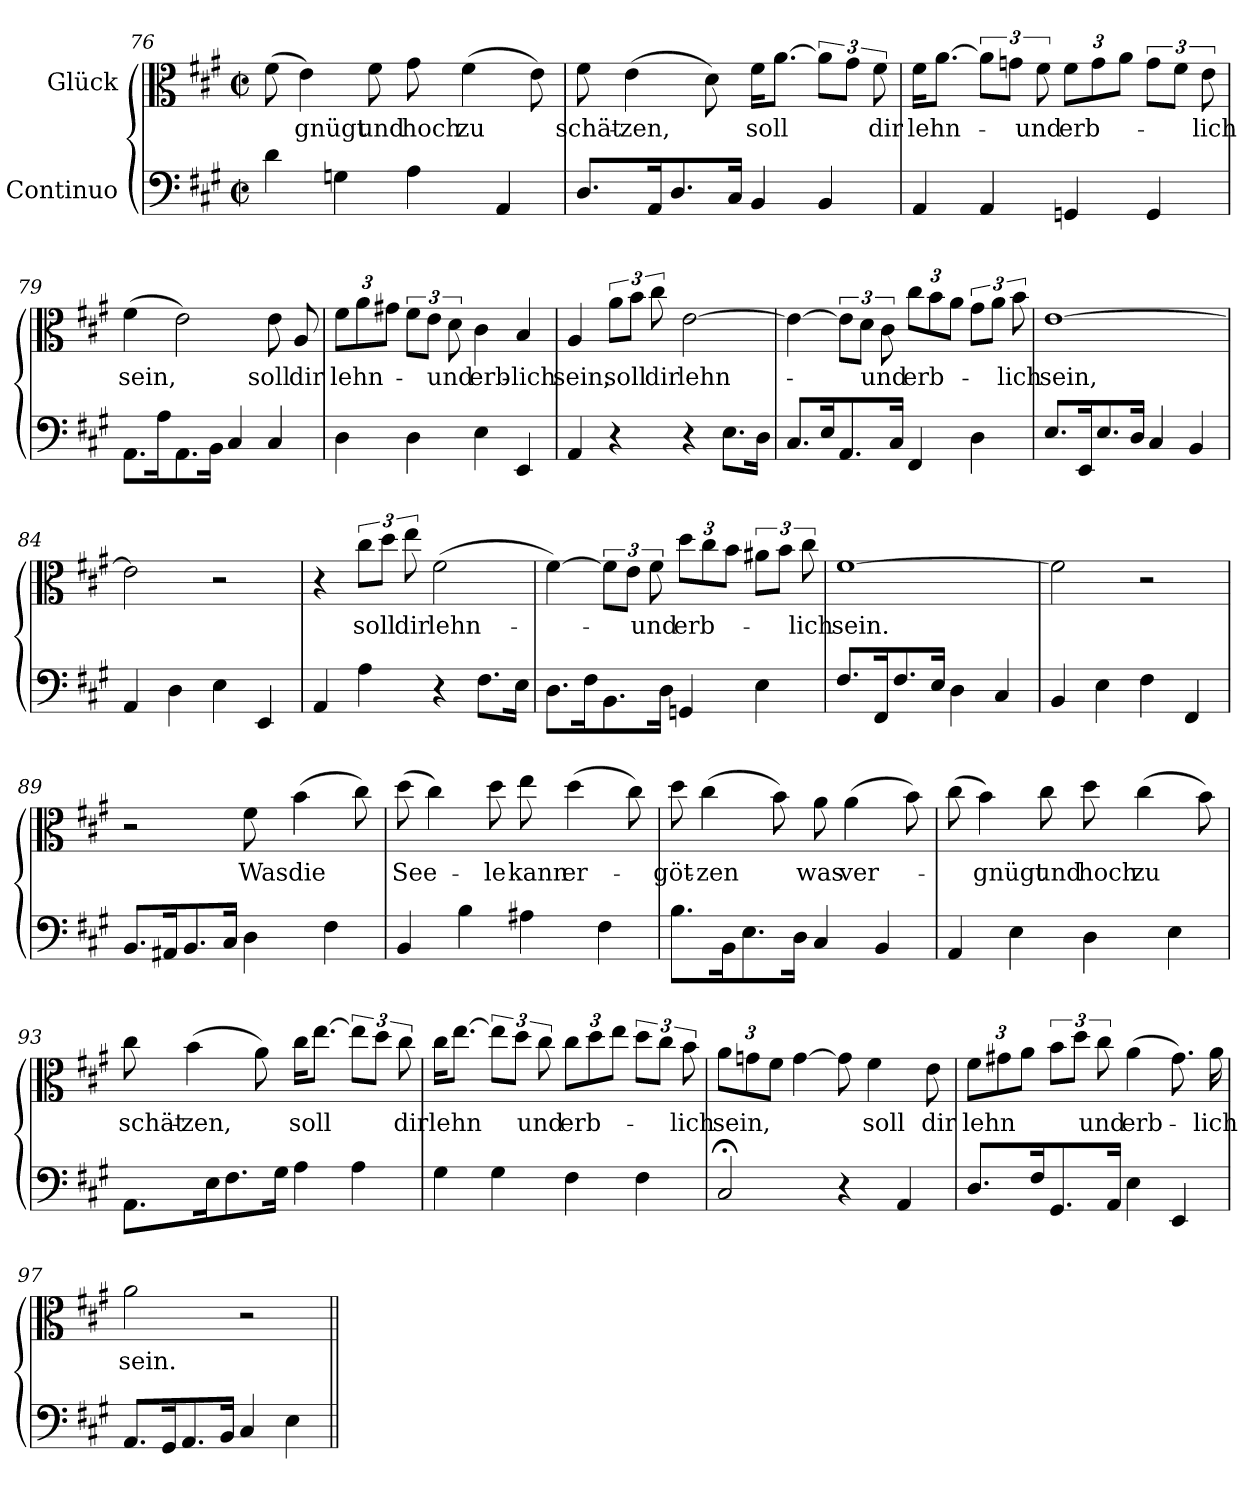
**kern	**kern	**text
*part2	*part1	*part1
*staff2	*staff1	*staff1
*I"Continuo	*I"Glück	*
!!LO:PB:g=z
*clefF4	*clefC3	*
*k[f#c#g#]	*k[f#c#g#]	*
*M2/2	*M2/2	*
*met(c|)	*met(c|)	*
=76	=76	=76
4d\	(>8f#\	.
!	!	!LO:LY:b
.	4e\)	-gnügt
4Gn\	.	.
!	!	!LO:LY:b
.	8f#\	und
!	!	!LO:LY:b
4A\	8g#\	hoch
!	!	!LO:LY:b
.	(>4f#\	zu
4AA/	.	.
.	8e\)	.
=77	=77	=77
!	!	!LO:LY:b
8.D/L	8f#\	schät-
!	!	!LO:LY:b
.	(>4e\	-zen,
16AA/K	.	.
8.D/	.	.
.	8d\)	.
16C#/Jk	.	.
!	!	!LO:LY:b
4BB/	16f#\KL	soll
.	[8.a\J	.
4BB/	12a\L]	.
.	12g#\J	.
!	!	!LO:LY:b
.	12f#\	dir
=78	=78	=78
!	!	!LO:LY:b
4AA/	16f#\KL	lehn-
.	[8.a\J	.
4AA/	12a\L]	.
.	12gn\J	.
!	!	!LO:LY:b
.	12f#\	und
*	*Xbrackettup	*
!	!	!LO:LY:b
4GGn/	12f#\L	erb-
.	12g\	.
.	12a\J	.
*	*brackettup	*
4GG/	12g\L	.
.	12f#\J	.
!	!	!LO:LY:b
.	12e\	-lich
=79	=79	=79
!	!	!LO:LY:b
8.AA\L	(>4f#\	sein,
16A\K	.	.
8.AA\	2e\)	.
16BB\Jk	.	.
4C#/	.	.
!	!	!LO:LY:b
4C#/	8e\	soll
!	!	!LO:LY:b
.	8A/	dir
!!LO:LB:g=z
=80	=80	=80
*	*Xbrackettup	*
!	!	!LO:LY:b
4D\	12f#\L	lehn-
.	12a\	.
.	12g#X\J	.
*	*brackettup	*
4D\	12f#\L	.
.	12e\J	.
!	!	!LO:LY:b
.	12d\	-und
!	!	!LO:LY:b
4E\	4c#\	erb-
!	!	!LO:LY:b
4EE/	4B/	-lich
=81	=81	=81
!	!	!LO:LY:b
4AA/	4A/	sein,
!	!	!LO:LY:b
4r	12a\L	soll
.	12b\J	.
!	!	!LO:LY:b
.	12cc#\	dir
!	!	!LO:LY:b
4r	[2e\	lehn-
8.E\L	.	.
16D\Jk	.	.
=82	=82	=82
8.C#/L	4e\_	.
16E/K	.	.
8.AA/	12e\L]	.
.	12d\J	.
!	!	!LO:LY:b
.	12c#\	-und
16C#/Jk	.	.
*	*Xbrackettup	*
!	!	!LO:LY:b
4FF#/	12cc#\L	erb-
.	12b\	.
.	12a\J	.
*	*brackettup	*
4D\	12g#\L	.
.	12a\J	.
!	!	!LO:LY:b
.	12b\	-lich
=83	=83	=83
!	!	!LO:LY:b
8.E/L	[1e	sein,
16EE/K	.	.
8.E/	.	.
16D/Jk	.	.
4C#/	.	.
4BB/	.	.
=84	=84	=84
4AA/	2e\]	.
4D\	.	.
4E\	2r	.
4EE/	.	.
!!LO:LB:g=z
=85	=85	=85
4AA/	4r	.
!	!	!LO:LY:b
4A\	12cc#\L	soll
.	12dd\J	.
!	!	!LO:LY:b
.	12ee\	dir
!	!	!LO:LY:b
4r	(>2f#\	lehn-
8.F#\L	.	.
16E\Jk	.	.
=86	=86	=86
8.D\L	[4f#\)	.
16F#\K	.	.
8.BB\	12f#\L]	.
.	12e\J	.
!	!	!LO:LY:b
.	12f#\	-und
16D\Jk	.	.
*	*Xbrackettup	*
!	!	!LO:LY:b
4GGn/	12dd\L	erb-
.	12cc#\	.
.	12b\J	.
*	*brackettup	*
4E\	12a#X\L	.
.	12b\J	.
!	!	!LO:LY:b
.	12cc#\	-lich
=87	=87	=87
!	!	!LO:LY:b
8.F#/L	[1f#	sein.
16FF#/K	.	.
8.F#/	.	.
16E/Jk	.	.
4D\	.	.
4C#/	.	.
=88	=88	=88
4BB/	2f#\]	.
4E\	.	.
4F#\	2r	.
4FF#/	.	.
=89	=89	=89
8.BB/L	2r	.
16AA#X/K	.	.
8.BB/	.	.
16C#/Jk	.	.
!	!	!LO:LY:b
4D\	8f#\	Was
!	!	!LO:LY:b
.	(>4b\	die
4F#\	.	.
.	8cc#\)	.
!!LO:LB:g=z
=90	=90	=90
!	!	!LO:LY:b
4BB/	(>8dd\	See-
.	4cc#\)	.
4B\	.	.
!	!	!LO:LY:b
.	8dd\	-le
!	!	!LO:LY:b
4A#X\	8ee\	kann
!	!	!LO:LY:b
.	(>4dd\	er-
4F#\	.	.
.	8cc#\)	.
=91	=91	=91
!	!	!LO:LY:b
8.B\L	8dd\	-göt-
!	!	!LO:LY:b
.	(>4cc#\	-zen
16BB\K	.	.
8.E\	.	.
.	8b\)	.
16D\Jk	.	.
!	!	!LO:LY:b
4C#/	8a\	was
!	!	!LO:LY:b
.	(>4a\	ver-
4BB/	.	.
.	8b\)	.
=92	=92	=92
4AA/	(>8cc#\	.
!	!	!LO:LY:b
.	4b\)	-gnügt
4E\	.	.
!	!	!LO:LY:b
.	8cc#\	und
!	!	!LO:LY:b
4D\	8dd\	hoch
!	!	!LO:LY:b
.	(>4cc#\	zu
4E\	.	.
.	8b\)	.
=93	=93	=93
!	!	!LO:LY:b
8.AA\L	8cc#\	schät-
!	!	!LO:LY:b
.	(>4b\	-zen,
16E\K	.	.
8.F#\	.	.
.	8a\)	.
16G#\Jk	.	.
!	!	!LO:LY:b
4A\	16cc#\KL	soll
.	[8.ee\J	.
4A\	12ee\L]	.
.	12dd\J	.
!	!	!LO:LY:b
.	12cc#\	dir
!!LO:LB:g=z
=94	=94	=94
!	!	!LO:LY:b
4G#\	16cc#\KL	lehn
.	[8.ee\J	.
4G#\	12ee\L]	.
.	12dd\J	.
!	!	!LO:LY:b
.	12cc#\	und
*	*Xbrackettup	*
!	!	!LO:LY:b
4F#\	12cc#\L	erb-
.	12dd\	.
.	12ee\J	.
*	*brackettup	*
4F#\	12dd\L	.
.	12cc#\J	.
!	!	!LO:LY:b
.	12b\	-lich
=95	=95	=95
*	*Xbrackettup	*
!	!	!LO:LY:b
2C#;</	12a\L	sein,
.	12gn\	.
.	12f#\J	.
.	[4g\	.
4r	8g\]	.
!	!	!LO:LY:b
.	4f#\	soll
4AA/	.	.
!	!	!LO:LY:b
.	8e\	dir
=96	=96	=96
!	!	!LO:LY:b
8.D/L	12f#\L	lehn
.	12g#X\	.
.	12a\J	.
16F#/K	.	.
*	*brackettup	*
8.GG#/	12b\L	.
.	12dd\J	.
!	!	!LO:LY:b
.	12cc#\	-und
16AA/Jk	.	.
!	!	!LO:LY:b
4E\	(>4a\	erb-
4EE/	8.g#\)	.
!	!	!LO:LY:b
.	16a\	-lich
=97	=97	=97
!	!	!LO:LY:b
8.AA/L	2a\	sein.
16GG#/K	.	.
8.AA/	.	.
16BB/Jk	.	.
4C#/	2r	.
4E\	.	.
=||	=||	=||
*-	*-	*-
